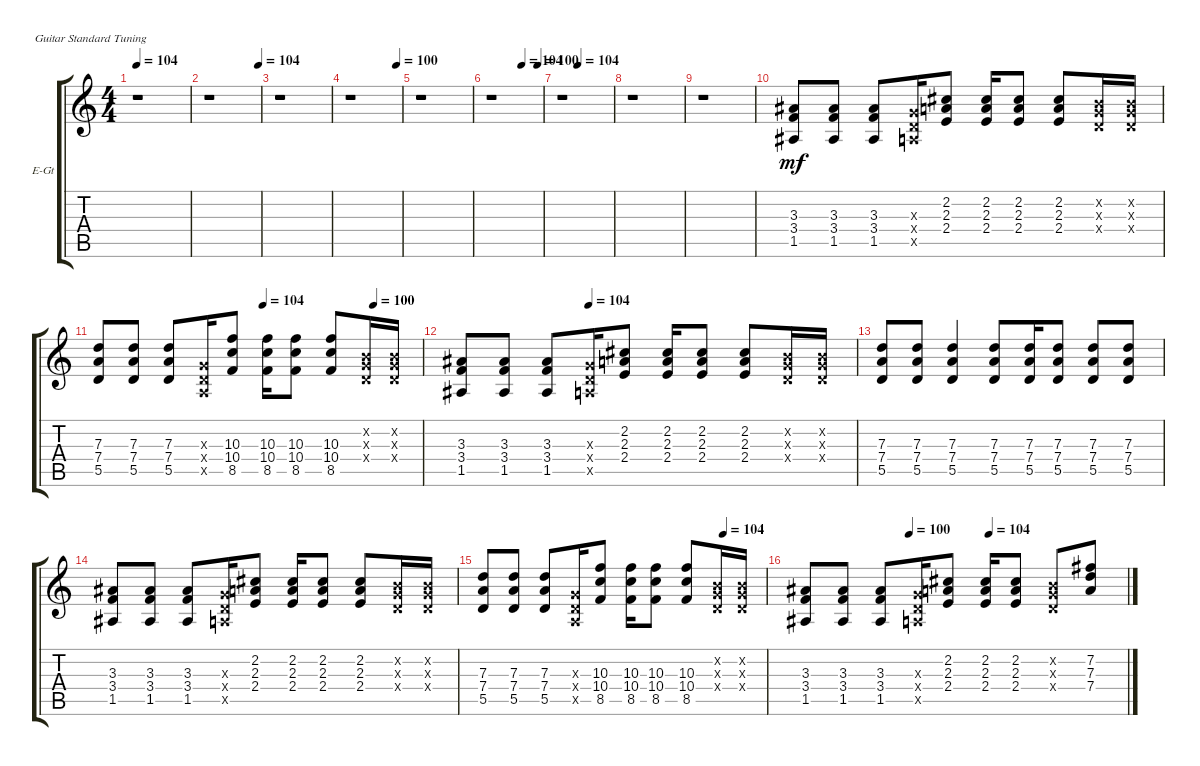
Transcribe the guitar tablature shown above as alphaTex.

\bracketExtendMode groupsimilarinstruments
\firstSystemTrackNameOrientation horizontal
\otherSystemsTrackNameOrientation horizontal
\track ("Наташа" "E-Gt") {instrument distortionguitar}
\staff {score tabs}
\tuning (E4 B3 G3 D3 A2 E2)
\ts (4 4)
\tempo 104
\clef g2
\ks c
r.1{dy f} |
\tempo (104 0.975232)
r.1 |
r.1 |
\tempo (100 0.913313)
r.1 |
r.1 |
\tempo (104 0.603715)
\tempo (100 0.913313)
r.1 |
\tempo (104 0.325077)
r.1 |
r.1 |
r.1 |
(1.5 3.4 3.3).8{dy mf} (1.5 3.4 3.3).8 (1.5 3.4 3.3).8 (0.3{x} 0.4{x} 0.5{x}).16 (2.2 2.3 2.4).8 (2.2 2.3 2.4).16 (2.2 2.3 2.4).8 (2.2 2.3 2.4).8 (0.3{x} 0.4{x} 0.2{x}).16 (0.3{x} 0.4{x} 0.2{x}).16 |
\tempo (104 0.510836)
\tempo (100 0.851393)
(5.5 7.4 7.3).8 (5.5 7.4 7.3).8 (5.5 7.4 7.3).8 (0.3{x} 0.4{x} 0.5{x}).16 (10.3 10.4 8.5).8 (10.3 10.4 8.5).16 (10.3 10.4 8.5).8 (10.3 10.4 8.5).8 (0.3{x} 0.4{x} 0.2{x}).16 (0.3{x} 0.4{x} 0.2{x}).16 |
\tempo (104 0.325077)
(1.5 3.4 3.3).8 (1.5 3.4 3.3).8 (1.5 3.4 3.3).8 (0.3{x} 0.4{x} 0.5{x}).16 (2.2 2.3 2.4).8 (2.2 2.3 2.4).16 (2.2 2.3 2.4).8 (2.2 2.3 2.4).8 (0.3{x} 0.4{x} 0.2{x}).16 (0.3{x} 0.4{x} 0.2{x}).16 |
(7.4 7.3 5.5).8 (7.4 7.3 5.5).8 (7.4 7.3 5.5).4 (7.4 7.3 5.5).8 (7.4 7.3 5.5).16 (7.4 7.3 5.5).8 (7.4 7.3 5.5).8 (7.4 7.3 5.5).8 |
(1.5 3.4 3.3).8 (1.5 3.4 3.3).8 (1.5 3.4 3.3).8 (0.3{x} 0.4{x} 0.5{x}).16 (2.2 2.3 2.4).8 (2.2 2.3 2.4).16 (2.2 2.3 2.4).8 (2.2 2.3 2.4).8 (0.3{x} 0.4{x} 0.2{x}).16 (0.3{x} 0.4{x} 0.2{x}).16 |
\tempo (104 0.851393)
(5.5 7.4 7.3).8 (5.5 7.4 7.3).8 (5.5 7.4 7.3).8 (0.3{x} 0.4{x} 0.5{x}).16 (10.3 10.4 8.5).8 (10.3 10.4 8.5).16 (10.3 10.4 8.5).8 (10.3 10.4 8.5).8 (0.3{x} 0.4{x} 0.2{x}).16 (0.3{x} 0.4{x} 0.2{x}).16 |
\tempo (100 0.325077)
\tempo (104 0.572755)
(1.5 3.4 3.3).8 (1.5 3.4 3.3).8 (1.5 3.4 3.3).8 (0.3{x} 0.4{x} 0.5{x}).16 (2.2 2.3 2.4).8 (2.2 2.3 2.4).16 (2.2 2.3 2.4).8 (0.3{x} 0.4{x} 0.2{x}).8 (7.4 7.3 7.2).8
